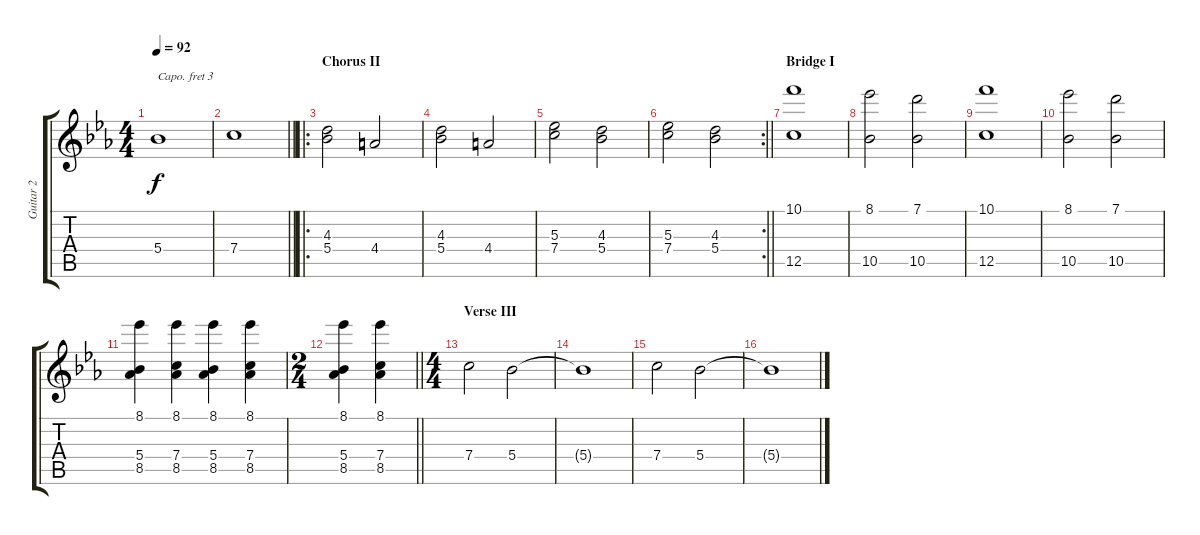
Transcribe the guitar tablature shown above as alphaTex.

\track ("Guitar 2" "Guitar 2") {instrument acousticguitarsteel}
\staff {score tabs}
\capo 3
\tuning (E4 B3 G3 D3 A2 E2) {hide}
\ts (4 4)
\tempo 92
\clef g2
\ks eb
5.4.1{dy f} |
\barLineRight lightlight
7.4.1 |
\ro
\section ("" "Chorus II")
(4.3 5.4).2 4.4.2 |
(4.3 5.4).2 4.4.2 |
(5.3 7.4).2 (4.3 5.4).2 |
\rc 2
\barLineRight lightlight
(5.3 7.4).2 (4.3 5.4).2 |
\section ("" "Bridge I")
(10.1 12.5).1 |
(8.1 10.5).2 (7.1 10.5).2 |
(10.1 12.5).1 |
(8.1 10.5).2 (7.1 10.5).2 |
(8.1 5.4 8.5).4 (8.1 7.4 8.5).4 (8.1 5.4 8.5).4 (8.1 7.4 8.5).4 |
\ts (2 4)
\barLineRight lightlight
(8.1 5.4 8.5).4 (8.1 7.4 8.5).4 |
\ts (4 4)
\section ("" "Verse III")
7.4.2 5.4.2 |
5.4{t}.1 |
7.4.2 5.4.2 |
5.4{t}.1
